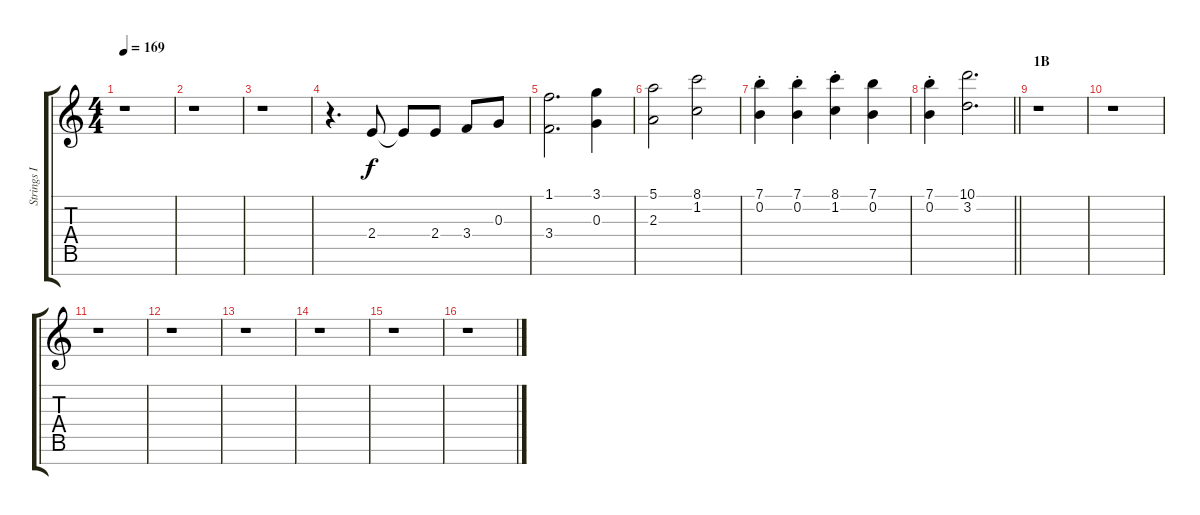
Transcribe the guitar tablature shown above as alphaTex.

\track ("Strings I" "Strings I") {instrument stringensemble1}
\staff {score tabs}
\tuning (E5 B4 G4 D4 A3 E3 B2) {hide}
\ts (4 4)
\tempo 169
\clef g2
\ks c
r.1{dy f} |
r.1 |
r.1 |
r.4{d} 2.4.8 2.4{t}.8 2.4.8 3.4.8 0.3.8 |
(1.1 3.4).2{d} (3.1 0.3).4 |
(5.1 2.3).2 (8.1 1.2).2 |
(7.1{st} 0.2{st}).4 (7.1{st} 0.2{st}).4 (8.1{st} 1.2{st}).4 (7.1 0.2).4 |
\barLineRight lightlight
(7.1{st} 0.2{st}).4 (10.1 3.2).2{d} |
\section ("" "1B")
r.1 |
r.1 |
r.1 |
r.1 |
r.1 |
r.1 |
r.1 |
r.1
